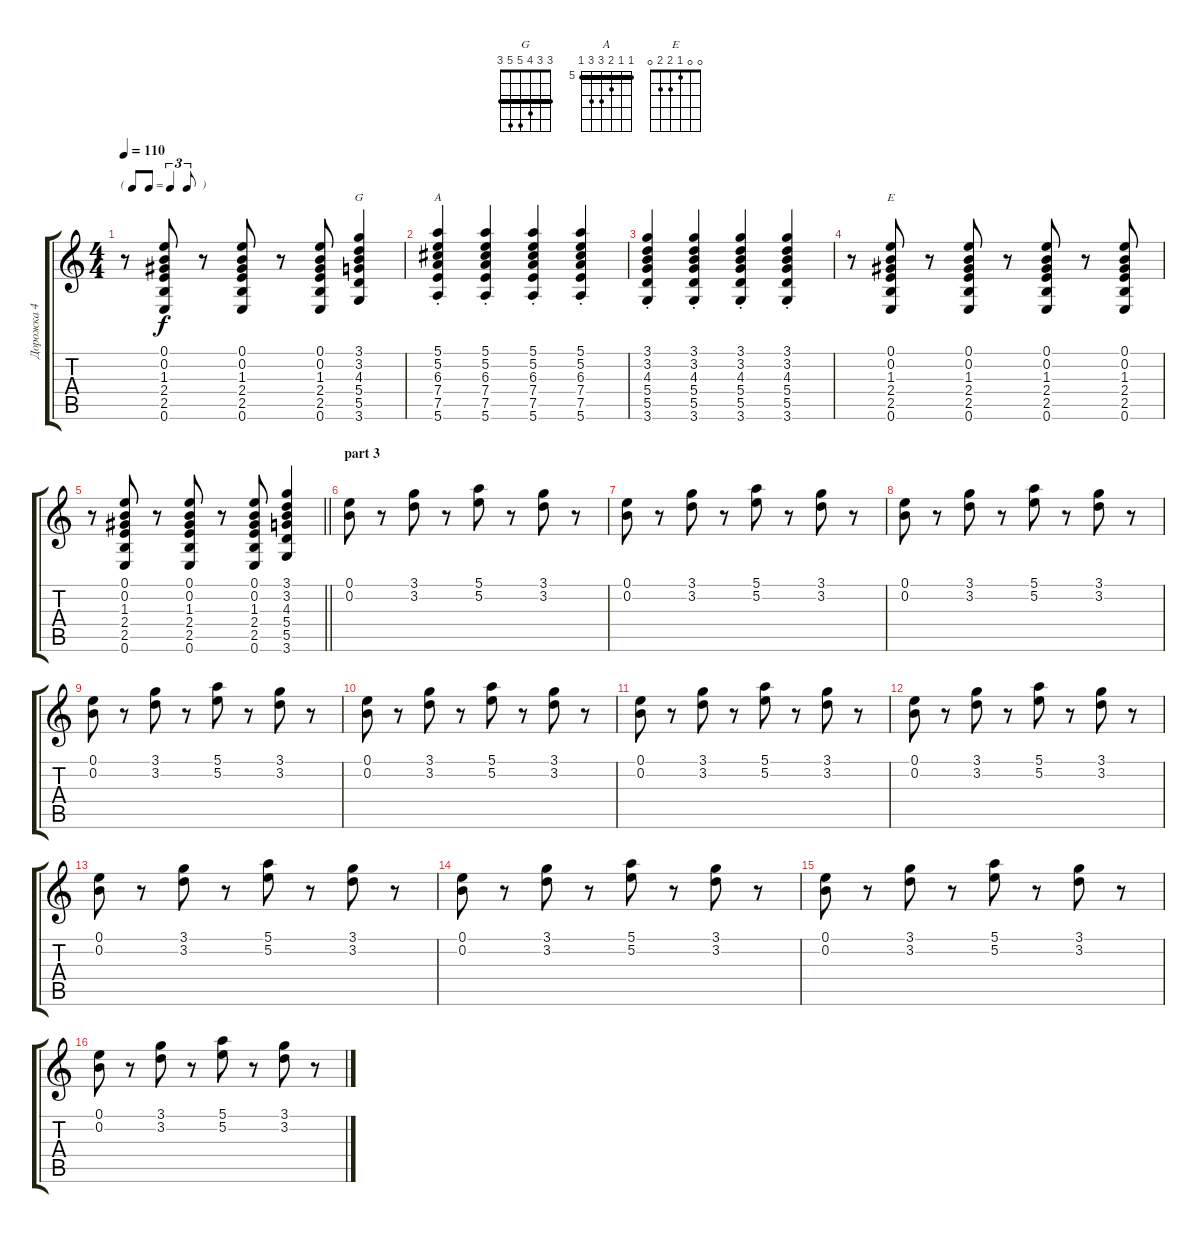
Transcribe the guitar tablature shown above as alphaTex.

\track ("Дорожка 4" "Дорожка 4") {instrument electricguitarclean}
\staff {score tabs}
\tuning (E4 B3 G3 D3 A2 E2) {hide}
\chord ("G" 3 3 4 5 5 3) {barre 3}
\chord ("A" 5 5 6 7 7 5) {firstfret 5 barre 5}
\chord ("E" 0 0 1 2 2 0)
\ts (4 4)
\tf triplet8th
\tempo 110
\clef g2
\ks c
r.8{dy f} (0.1 0.2 1.3 2.4 2.5 0.6).8 r.8 (0.1 0.2 1.3 2.4 2.5 0.6).8 r.8 (0.1 0.2 1.3 2.4 2.5 0.6).8 (3.1 3.2 4.3 5.4 5.5 3.6).4{ch "G"} |
(5.1{st} 5.2{st} 6.3{st} 7.4{st} 7.5{st} 5.6{st}).4{ch "A"} (5.1{st} 5.2{st} 6.3{st} 7.4{st} 7.5{st} 5.6{st}).4 (5.1{st} 5.2{st} 6.3{st} 7.4{st} 7.5{st} 5.6{st}).4 (5.1{st} 5.2{st} 6.3{st} 7.4{st} 7.5{st} 5.6{st}).4 |
(3.1{st} 3.2{st} 4.3{st} 5.4{st} 5.5{st} 3.6{st}).4 (3.1{st} 3.2{st} 4.3{st} 5.4{st} 5.5{st} 3.6{st}).4 (3.1{st} 3.2{st} 4.3{st} 5.4{st} 5.5{st} 3.6{st}).4 (3.1{st} 3.2{st} 4.3{st} 5.4{st} 5.5{st} 3.6{st}).4 |
r.8 (0.1 0.2 1.3 2.4 2.5 0.6).8{ch "E"} r.8 (0.1 0.2 1.3 2.4 2.5 0.6).8 r.8 (0.1 0.2 1.3 2.4 2.5 0.6).8 r.8 (0.1 0.2 1.3 2.4 2.5 0.6).8 |
\barLineRight lightlight
r.8 (0.1 0.2 1.3 2.4 2.5 0.6).8 r.8 (0.1 0.2 1.3 2.4 2.5 0.6).8 r.8 (0.1 0.2 1.3 2.4 2.5 0.6).8 (3.1 3.2 4.3 5.4 5.5 3.6).4 |
\section ("" "part 3")
(0.1 0.2).8 r.8 (3.1 3.2).8 r.8 (5.1 5.2).8 r.8 (3.1 3.2).8 r.8 |
(0.1 0.2).8 r.8 (3.1 3.2).8 r.8 (5.1 5.2).8 r.8 (3.1 3.2).8 r.8 |
(0.1 0.2).8 r.8 (3.1 3.2).8 r.8 (5.1 5.2).8 r.8 (3.1 3.2).8 r.8 |
(0.1 0.2).8 r.8 (3.1 3.2).8 r.8 (5.1 5.2).8 r.8 (3.1 3.2).8 r.8 |
(0.1 0.2).8 r.8 (3.1 3.2).8 r.8 (5.1 5.2).8 r.8 (3.1 3.2).8 r.8 |
(0.1 0.2).8 r.8 (3.1 3.2).8 r.8 (5.1 5.2).8 r.8 (3.1 3.2).8 r.8 |
(0.1 0.2).8 r.8 (3.1 3.2).8 r.8 (5.1 5.2).8 r.8 (3.1 3.2).8 r.8 |
(0.1 0.2).8 r.8 (3.1 3.2).8 r.8 (5.1 5.2).8 r.8 (3.1 3.2).8 r.8 |
(0.1 0.2).8 r.8 (3.1 3.2).8 r.8 (5.1 5.2).8 r.8 (3.1 3.2).8 r.8 |
(0.1 0.2).8 r.8 (3.1 3.2).8 r.8 (5.1 5.2).8 r.8 (3.1 3.2).8 r.8 |
(0.1 0.2).8 r.8 (3.1 3.2).8 r.8 (5.1 5.2).8 r.8 (3.1 3.2).8 r.8
